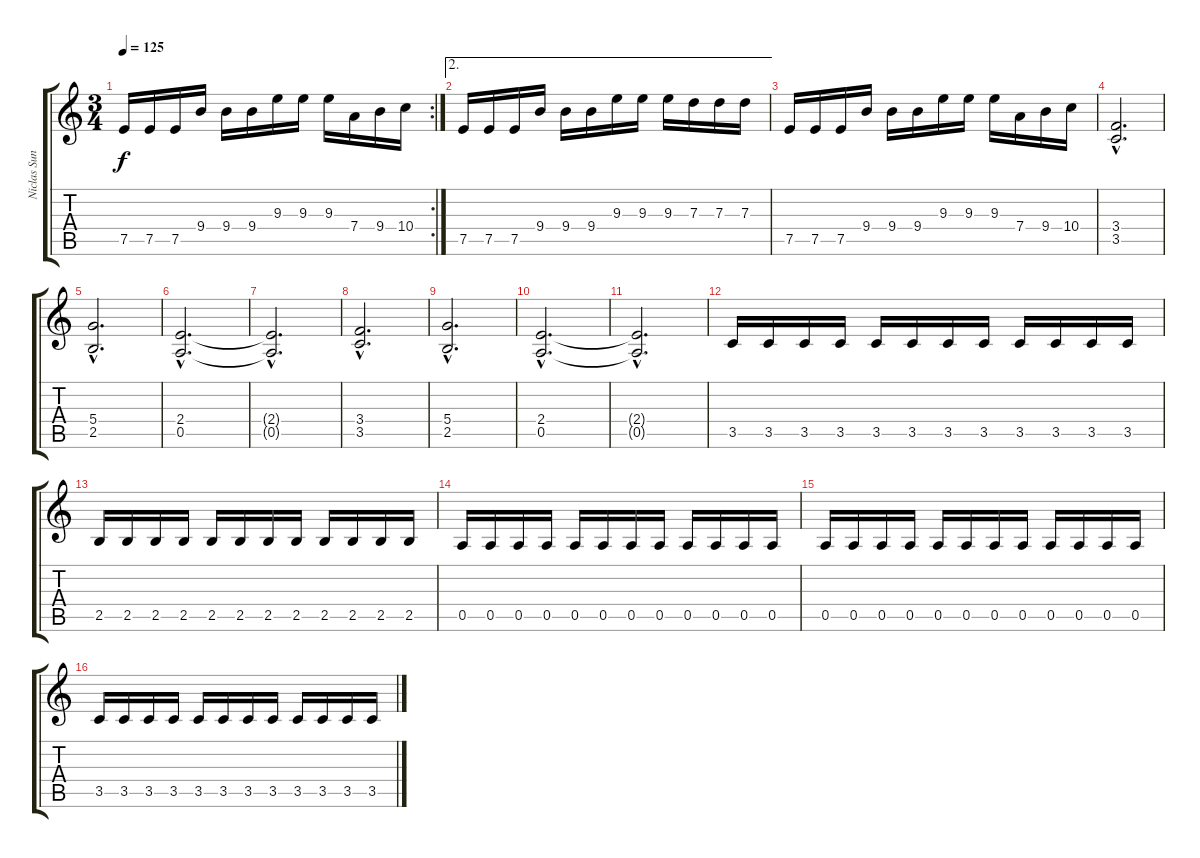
\track ("Niclas Sundin" "Niclas Sun") {instrument distortionguitar}
\staff {score tabs}
\tuning (E4 B3 G3 D3 A2 E2) {hide}
\rc 2
\ts (3 4)
\tempo 125
\clef g2
\ks c
7.5.16{dy f} 7.5.16 7.5.16 9.4.16 9.4.16 9.4.16 9.3.16 9.3.16 9.3.16 7.4.16 9.4.16 10.4.16 |
\ae 2
7.5.16 7.5.16 7.5.16 9.4.16 9.4.16 9.4.16 9.3.16 9.3.16 9.3.16 7.3.16 7.3.16 7.3.16 |
7.5.16 7.5.16 7.5.16 9.4.16 9.4.16 9.4.16 9.3.16 9.3.16 9.3.16 7.4.16 9.4.16 10.4.16 |
(3.4{hac} 3.5{hac}).2{d} |
(5.4{hac} 2.5{hac}).2{d} |
(2.4{hac} 0.5{hac}).2{d} |
(2.4{hac t} 0.5{hac t}).2{d} |
(3.4{hac} 3.5{hac}).2{d} |
(5.4{hac} 2.5{hac}).2{d} |
(2.4{hac} 0.5{hac}).2{d} |
(2.4{hac t} 0.5{hac t}).2{d} |
3.5.16 3.5.16 3.5.16 3.5.16 3.5.16 3.5.16 3.5.16 3.5.16 3.5.16 3.5.16 3.5.16 3.5.16 |
2.5.16 2.5.16 2.5.16 2.5.16 2.5.16 2.5.16 2.5.16 2.5.16 2.5.16 2.5.16 2.5.16 2.5.16 |
0.5.16 0.5.16 0.5.16 0.5.16 0.5.16 0.5.16 0.5.16 0.5.16 0.5.16 0.5.16 0.5.16 0.5.16 |
0.5.16 0.5.16 0.5.16 0.5.16 0.5.16 0.5.16 0.5.16 0.5.16 0.5.16 0.5.16 0.5.16 0.5.16 |
3.5.16 3.5.16 3.5.16 3.5.16 3.5.16 3.5.16 3.5.16 3.5.16 3.5.16 3.5.16 3.5.16 3.5.16
